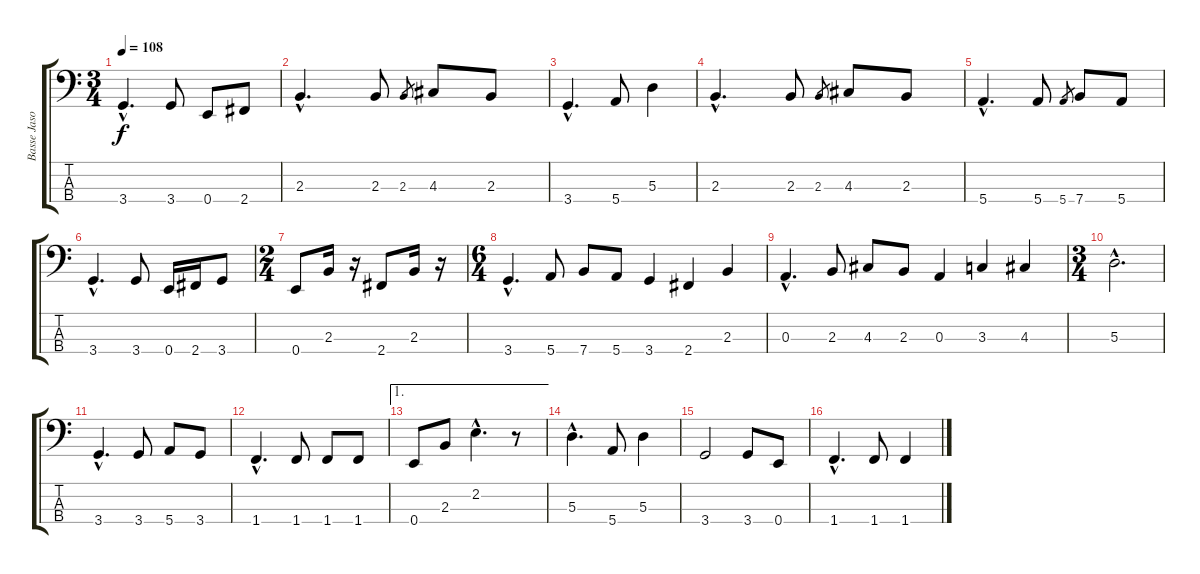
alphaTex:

\track ("Basse Jason" "Basse Jaso") {instrument electricbasspick}
\staff {score tabs}
\tuning (G2 D2 A1 E1) {hide}
\ts (3 4)
\tempo 108
\clef f4
\ks c
3.4{hac}.4{d dy f} 3.4.8 0.4.8 2.4.8 |
2.3{hac}.4{d} 2.3.8 2.3.8{gr} 4.3.8 2.3.8 |
3.4{hac}.4{d} 5.4.8 5.3.4 |
2.3{hac}.4{d} 2.3.8 2.3.8{gr} 4.3.8 2.3.8 |
5.4{hac}.4{d} 5.4.8 5.4.8{gr} 7.4.8 5.4.8 |
3.4{hac}.4{d} 3.4.8 0.4.16 2.4.16 3.4.8 |
\ts (2 4)
0.4.8 2.3.16 r.16 2.4.8 2.3.16 r.16 |
\ts (6 4)
3.4{hac}.4{d} 5.4.8 7.4.8 5.4.8 3.4.4 2.4.4 2.3.4 |
0.3{hac}.4{d} 2.3.8 4.3.8 2.3.8 0.3.4 3.3.4 4.3.4 |
\ts (3 4)
5.3{hac}.2{d} |
3.4{hac}.4{d} 3.4.8 5.4.8 3.4.8 |
1.4{hac}.4{d} 1.4.8 1.4.8 1.4.8 |
\ae 1
0.4.8 2.3.8 2.2{hac}.4{d} r.8 |
5.3{hac}.4{d} 5.4.8 5.3.4 |
3.4.2 3.4.8 0.4.8 |
1.4{hac}.4{d} 1.4.8 1.4.4
